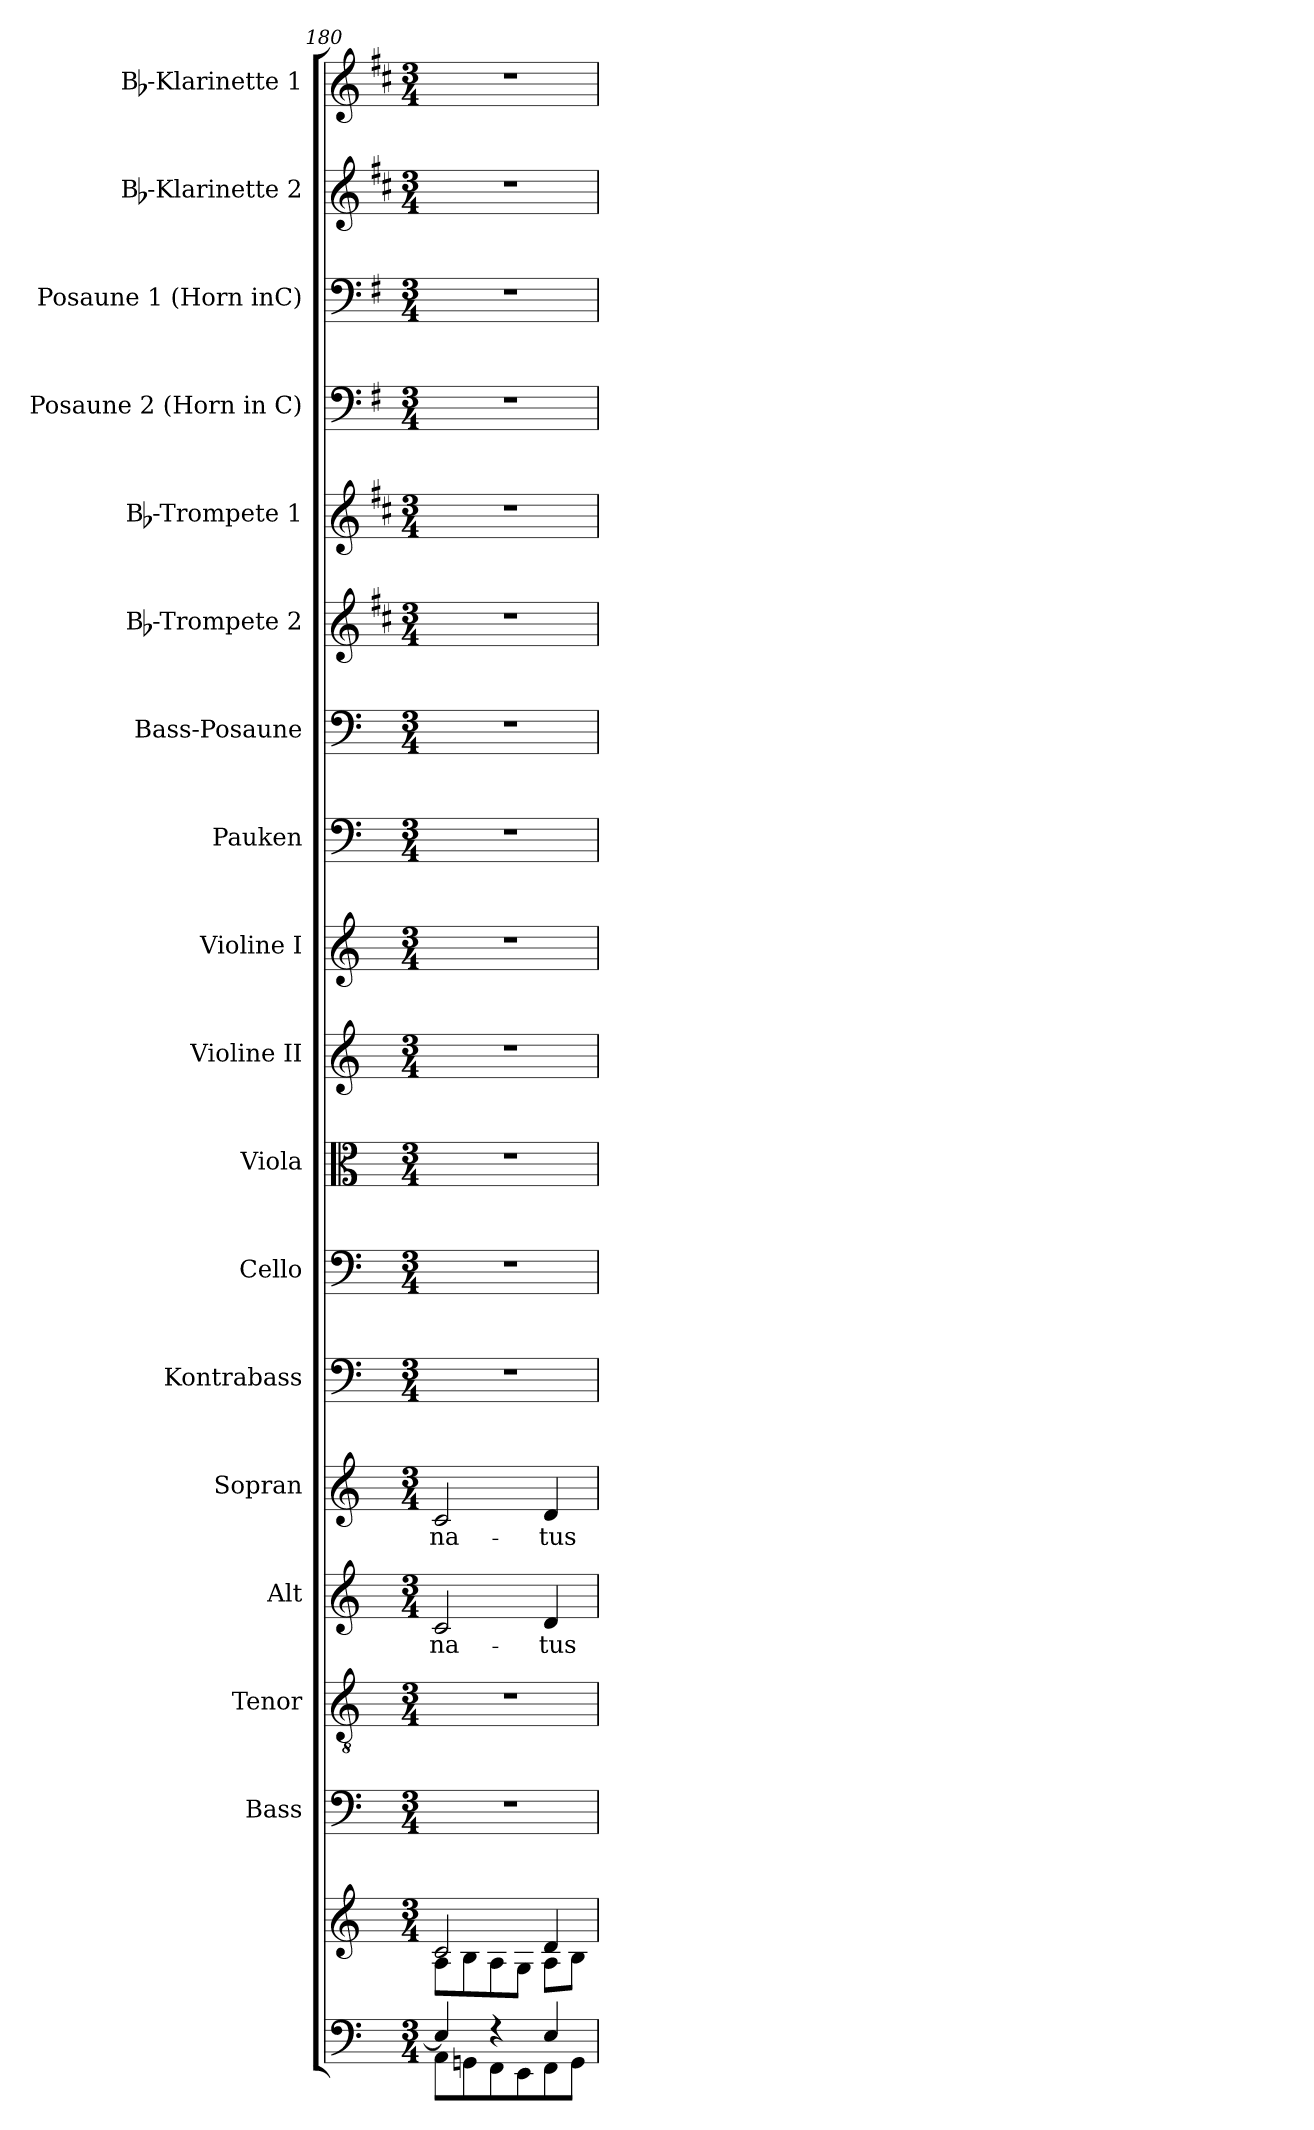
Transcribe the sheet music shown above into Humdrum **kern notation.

**kern	**kern	**kern	**kern	**kern	**text	**kern	**text	**kern	**kern	**kern	**kern	**kern	**kern	**kern	**kern	**kern	**kern	**kern	**kern	**kern
*part18	*part18	*part17	*part16	*part15	*part15	*part14	*part14	*part13	*part12	*part11	*part10	*part9	*part8	*part7	*part6	*part5	*part4	*part3	*part2	*part1
*staff19	*staff18	*staff17	*staff16	*staff15	*staff15	*staff14	*staff14	*staff13	*staff12	*staff11	*staff10	*staff9	*staff8	*staff7	*staff6	*staff5	*staff4	*staff3	*staff2	*staff1
*	*	*I"Bass	*I"Tenor	*I"Alt	*	*I"Sopran	*	*I"Kontrabass	*I"Cello	*I"Viola	*I"Violine II	*I"Violine I	*I"Pauken	*I"Bass-Posaune	*I"Bb-Trompete 2	*I"Bb-Trompete 1	*I"Posaune 2 (Horn in C)	*I"Posaune 1 (Horn inC)	*I"Bb-Klarinette 2	*I"Bb-Klarinette 1
*	*	*I'B.	*I'T.	*I'A.	*	*I'S.	*	*I'Kb.	*	*I'Vla.	*I'Vl. II	*I'Vl. I	*I'Pk.	*I'B-Pos.	*I'Bb Trp. 2	*I'Bb Trp. 1	*I'Pos. 2	*I'Pos. 1	*I'Bb Kl. 2	*I'Bb Kl. 1
*clefF4	*clefG2	*clefF4	*clefGv2	*clefG2	*	*clefG2	*	*clefF4	*clefF4	*clefC3	*clefG2	*clefG2	*clefF4	*clefF4	*clefG2	*clefG2	*clefF4	*clefF4	*clefG2	*clefG2
*	*	*	*	*	*	*	*	*ITrd7c12	*	*	*	*	*	*	*ITrd1c2	*ITrd1c2	*ITrd4c7	*ITrd4c7	*ITrd1c2	*ITrd1c2
*k[]	*k[]	*k[]	*k[]	*k[]	*	*k[]	*	*k[]	*k[]	*k[]	*k[]	*k[]	*k[]	*k[]	*k[]	*k[]	*k[]	*k[]	*k[]	*k[]
*C:	*C:	*C:	*C:	*C:	*	*C:	*	*C:	*C:	*C:	*C:	*C:	*C:	*C:	*C:	*C:	*C:	*C:	*C:	*C:
*M3/4	*M3/4	*M3/4	*M3/4	*M3/4	*	*M3/4	*	*M3/4	*M3/4	*M3/4	*M3/4	*M3/4	*M3/4	*M3/4	*M3/4	*M3/4	*M3/4	*M3/4	*M3/4	*M3/4
=180	=180	=180	=180	=180	=180	=180	=180	=180	=180	=180	=180	=180	=180	=180	=180	=180	=180	=180	=180	=180
*^	*^	*	*	*	*	*	*	*	*	*	*	*	*	*	*	*	*	*	*	*
!	!	!	!	!	!	!	!LO:LY:b	!	!LO:LY:b	!	!	!	!	!	!	!	!	!	!	!	!	!
4E/]	8AA\L	2c/	8A\L	2.r	2.r	2c/	-na-	2c/	-na-	2.r	2.r	2.r	2.r	2.r	2.r	2.r	2.r	2.r	2.r	2.r	2.r	2.r
.	8GGn\	.	8B\	.	.	.	.	.	.	.	.	.	.	.	.	.	.	.	.	.	.	.
4rE	8FF\	.	8A\	.	.	.	.	.	.	.	.	.	.	.	.	.	.	.	.	.	.	.
.	8EE\	.	8G\J	.	.	.	.	.	.	.	.	.	.	.	.	.	.	.	.	.	.	.
!	!	!	!	!	!	!	!LO:LY:b	!	!LO:LY:b	!	!	!	!	!	!	!	!	!	!	!	!	!
4E/	8FF\	4d/	8A\L	.	.	4d/	-tus	4d/	-tus	.	.	.	.	.	.	.	.	.	.	.	.	.
.	8GG\J	.	8B\J	.	.	.	.	.	.	.	.	.	.	.	.	.	.	.	.	.	.	.
*v	*v	*	*	*	*	*	*	*	*	*	*	*	*	*	*	*	*	*	*	*	*	*
*	*v	*v	*	*	*	*	*	*	*	*	*	*	*	*	*	*	*	*	*	*	*
=	=	=	=	=	=	=	=	=	=	=	=	=	=	=	=	=	=	=	=	=
*-	*-	*-	*-	*-	*-	*-	*-	*-	*-	*-	*-	*-	*-	*-	*-	*-	*-	*-	*-	*-
